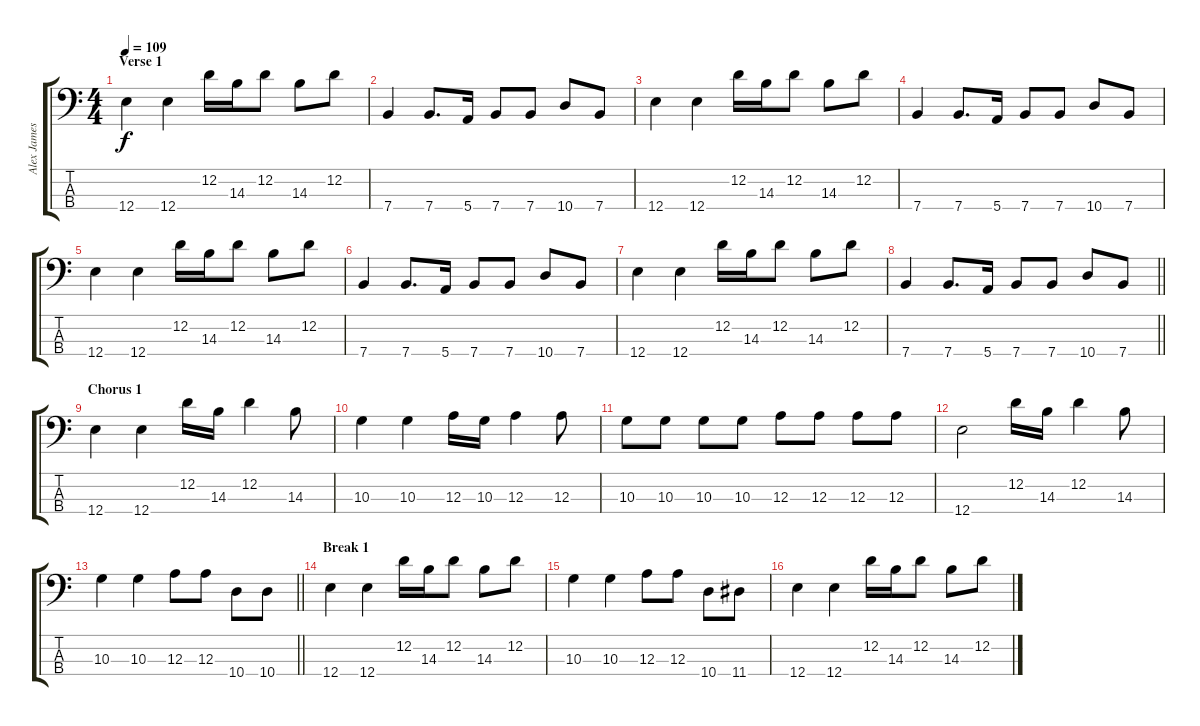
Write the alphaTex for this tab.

\track ("Alex James - Bass" "Alex James") {instrument electricbassfinger}
\staff {score tabs}
\tuning (G2 D2 A1 E1) {hide}
\ts (4 4)
\section ("" "Verse 1")
\tempo 109
\clef f4
\ks c
12.4.4{dy f} 12.4.4 12.2.16 14.3.16 12.2.8 14.3.8 12.2.8 |
7.4.4 7.4.8{d} 5.4.16 7.4.8 7.4.8 10.4.8 7.4.8 |
12.4.4 12.4.4 12.2.16 14.3.16 12.2.8 14.3.8 12.2.8 |
7.4.4 7.4.8{d} 5.4.16 7.4.8 7.4.8 10.4.8 7.4.8 |
12.4.4 12.4.4 12.2.16 14.3.16 12.2.8 14.3.8 12.2.8 |
7.4.4 7.4.8{d} 5.4.16 7.4.8 7.4.8 10.4.8 7.4.8 |
12.4.4 12.4.4 12.2.16 14.3.16 12.2.8 14.3.8 12.2.8 |
\barLineRight lightlight
7.4.4 7.4.8{d} 5.4.16 7.4.8 7.4.8 10.4.8 7.4.8 |
\section ("" "Chorus 1")
12.4.4 12.4.4 12.2.16 14.3.16 12.2.4 14.3.8 |
10.3.4 10.3.4 12.3.16 10.3.16 12.3.4 12.3.8 |
10.3.8 10.3.8 10.3.8 10.3.8 12.3.8 12.3.8 12.3.8 12.3.8 |
12.4.2 12.2.16 14.3.16 12.2.4 14.3.8 |
\barLineRight lightlight
10.3.4 10.3.4 12.3.8 12.3.8 10.4.8 10.4.8 |
\section ("" "Break 1")
12.4.4 12.4.4 12.2.16 14.3.16 12.2.8 14.3.8 12.2.8 |
10.3.4 10.3.4 12.3.8 12.3.8 10.4.8 11.4.8 |
12.4.4 12.4.4 12.2.16 14.3.16 12.2.8 14.3.8 12.2.8
